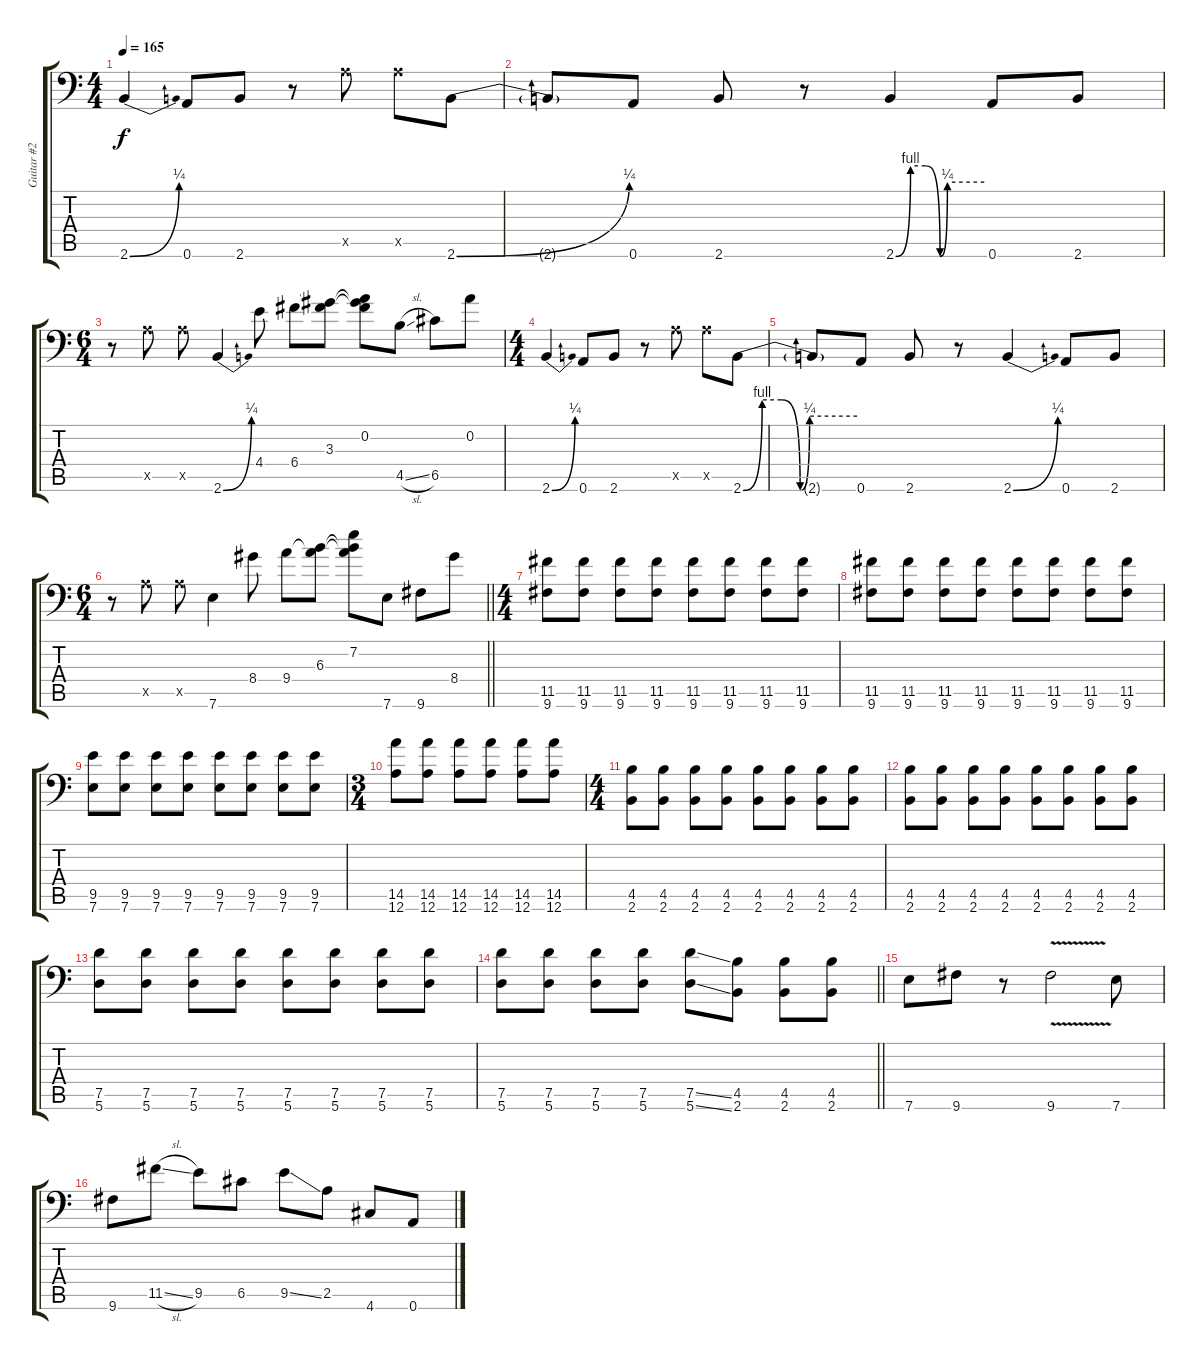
\track ("Guitar #2" "Guitar #2") {instrument distortionguitar}
\staff {score tabs}
\tuning (D4 A3 F3 C3 G2 A1) {hide}
\ts (4 4)
\section ("" "")
\tempo 165
\clef f4
\ks c
2.6{be (bend 0 0 60 1)}.4{dy f} 0.6.8 2.6.8 r.8 2.5{x}.8 2.5{x}.8 2.6{be (bend 0 0 60 1)}.8 |
2.6{t}.8 0.6.8 2.6.8 r.8 2.6{be (custom 0 0 10 4 20 4 30 0 35 1 60 1)}.4 0.6.8 2.6.8 |
\ts (6 4)
r.8 2.5{x}.8 2.5{x}.8 2.6{be (bend 0 0 60 1)}.4 4.4.8 6.4.8 (3.3 6.4{t}).8 (0.2 3.3{t} 6.4{t}).8 4.5{sl}.8 6.5.8 0.2.8 |
\ts (4 4)
2.6{be (bend 0 0 60 1)}.4 0.6.8 2.6.8 r.8 2.5{x}.8 2.5{x}.8 2.6{be (custom 0 0 10 4 20 4 30 0 35 1 60 1)}.8 |
2.6{t}.8 0.6.8 2.6.8 r.8 2.6{be (bend 0 0 60 1)}.4 0.6.8 2.6.8 |
\ts (6 4)
\barLineRight lightlight
r.8 2.5{x}.8 2.5{x}.8 7.6.4 8.4.8 9.4.8 (6.3 9.4{t}).8 (7.2 6.3{t} 9.4{t}).8 7.6.8 9.6.8 8.4.8 |
\ts (4 4)
\section ("" "")
(11.5 9.6).8 (11.5 9.6).8 (11.5 9.6).8 (11.5 9.6).8 (11.5 9.6).8 (11.5 9.6).8 (11.5 9.6).8 (11.5 9.6).8 |
(11.5 9.6).8 (11.5 9.6).8 (11.5 9.6).8 (11.5 9.6).8 (11.5 9.6).8 (11.5 9.6).8 (11.5 9.6).8 (11.5 9.6).8 |
(9.5 7.6).8 (9.5 7.6).8 (9.5 7.6).8 (9.5 7.6).8 (9.5 7.6).8 (9.5 7.6).8 (9.5 7.6).8 (9.5 7.6).8 |
\ts (3 4)
(14.5 12.6).8 (14.5 12.6).8 (14.5 12.6).8 (14.5 12.6).8 (14.5 12.6).8 (14.5 12.6).8 |
\ts (4 4)
(4.5 2.6).8 (4.5 2.6).8 (4.5 2.6).8 (4.5 2.6).8 (4.5 2.6).8 (4.5 2.6).8 (4.5 2.6).8 (4.5 2.6).8 |
(4.5 2.6).8 (4.5 2.6).8 (4.5 2.6).8 (4.5 2.6).8 (4.5 2.6).8 (4.5 2.6).8 (4.5 2.6).8 (4.5 2.6).8 |
(7.5 5.6).8 (7.5 5.6).8 (7.5 5.6).8 (7.5 5.6).8 (7.5 5.6).8 (7.5 5.6).8 (7.5 5.6).8 (7.5 5.6).8 |
\barLineRight lightlight
(7.5 5.6).8 (7.5 5.6).8 (7.5 5.6).8 (7.5 5.6).8 (7.5{ss} 5.6{ss}).8 (4.5 2.6).8 (4.5 2.6).8 (4.5 2.6).8 |
\section ("" "")
7.6.8 9.6.8 r.8 9.6{v}.2 7.6.8 |
9.6.8 11.5{sl}.8 9.5.8 6.5.8 9.5{ss}.8 2.5.8 4.6.8 0.6.8
